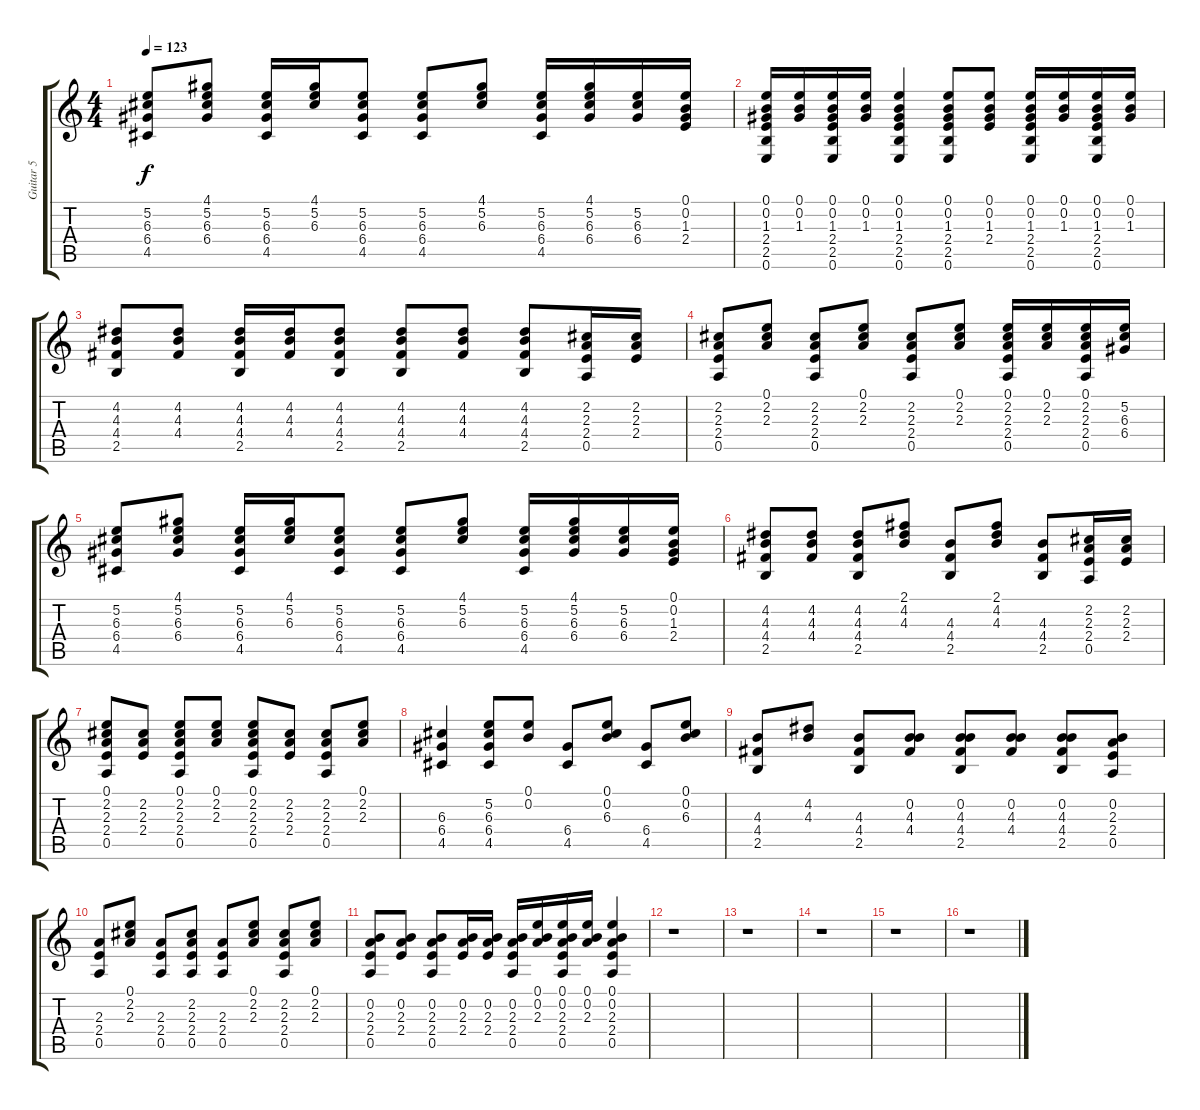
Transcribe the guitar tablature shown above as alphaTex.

\track ("Guitar 5" "Guitar 5") {instrument acousticguitarsteel}
\staff {score tabs}
\tuning (E4 B3 G3 D3 A2 E2) {hide}
\ts (4 4)
\tempo 123
\clef g2
\ks c
(5.2 6.3 6.4 4.5).8{dy f} (4.1 5.2 6.3 6.4).8 (5.2 6.3 6.4 4.5).16 (4.1 5.2 6.3).16 (5.2 6.3 6.4 4.5).8 (5.2 6.3 6.4 4.5).8 (4.1 5.2 6.3).8 (5.2 6.3 6.4 4.5).16 (4.1 5.2 6.3 6.4).16 (5.2 6.3 6.4).16 (0.1 0.2 1.3 2.4).16 |
(0.1 0.2 1.3 2.4 2.5 0.6).16 (0.1 0.2 1.3).16 (0.1 0.2 1.3 2.4 2.5 0.6).16 (0.1 0.2 1.3).16 (0.1 0.2 1.3 2.4 2.5 0.6).4 (0.1 0.2 1.3 2.4 2.5 0.6).8 (0.1 0.2 1.3 2.4).8 (0.1 0.2 1.3 2.4 2.5 0.6).16 (0.1 0.2 1.3).16 (0.1 0.2 1.3 2.4 2.5 0.6).16 (0.1 0.2 1.3).16 |
(4.2 4.3 4.4 2.5).8 (4.2 4.3 4.4).8 (4.2 4.3 4.4 2.5).16 (4.2 4.3 4.4).16 (4.2 4.3 4.4 2.5).8 (4.2 4.3 4.4 2.5).8 (4.2 4.3 4.4).8 (4.2 4.3 4.4 2.5).8 (2.2 2.3 2.4 0.5).16 (2.2 2.3 2.4).16 |
(2.2 2.3 2.4 0.5).8 (0.1 2.2 2.3).8 (2.2 2.3 2.4 0.5).8 (0.1 2.2 2.3).8 (2.2 2.3 2.4 0.5).8 (0.1 2.2 2.3).8 (0.1 2.2 2.3 2.4 0.5).16 (0.1 2.2 2.3).16 (0.1 2.2 2.3 2.4 0.5).16 (5.2 6.3 6.4).16 |
(5.2 6.3 6.4 4.5).8 (4.1 5.2 6.3 6.4).8 (5.2 6.3 6.4 4.5).16 (4.1 5.2 6.3).16 (5.2 6.3 6.4 4.5).8 (5.2 6.3 6.4 4.5).8 (4.1 5.2 6.3).8 (5.2 6.3 6.4 4.5).16 (4.1 5.2 6.3 6.4).16 (5.2 6.3 6.4).16 (0.1 0.2 1.3 2.4).16 |
(4.2 4.3 4.4 2.5).8 (4.2 4.3 4.4).8 (4.2 4.3 4.4 2.5).8 (2.1 4.2 4.3).8 (4.3 4.4 2.5).8 (2.1 4.2 4.3).8 (4.3 4.4 2.5).8 (2.2 2.3 2.4 0.5).16 (2.2 2.3 2.4).16 |
(0.1 2.2 2.3 2.4 0.5).8 (2.2 2.3 2.4).8 (0.1 2.2 2.3 2.4 0.5).8 (0.1 2.2 2.3).8 (0.1 2.2 2.3 2.4 0.5).8 (2.2 2.3 2.4).8 (2.2 2.3 2.4 0.5).8 (0.1 2.2 2.3).8 |
(6.3 6.4 4.5).4 (5.2 6.3 6.4 4.5).8 (0.1 0.2).8 (6.4 4.5).8 (0.1 0.2 6.3).8 (6.4 4.5).8 (0.1 0.2 6.3).8 |
(4.3 4.4 2.5).8 (4.2 4.3).8 (4.3 4.4 2.5).8 (0.2 4.3 4.4).8 (0.2 4.3 4.4 2.5).8 (0.2 4.3 4.4).8 (0.2 4.3 4.4 2.5).8 (0.2 2.3 2.4 0.5).8 |
(2.3 2.4 0.5).8 (0.1 2.2 2.3).8 (2.3 2.4 0.5).8 (2.2 2.3 2.4 0.5).8 (2.3 2.4 0.5).8 (0.1 2.2 2.3).8 (2.2 2.3 2.4 0.5).8 (0.1 2.2 2.3).8 |
(0.2 2.3 2.4 0.5).8 (0.2 2.3 2.4).8 (0.2 2.3 2.4 0.5).8 (0.2 2.3 2.4).16 (0.2 2.3 2.4).16 (0.2 2.3 2.4 0.5).16 (0.1 0.2 2.3).16 (0.1 0.2 2.3 2.4 0.5).16 (0.1 0.2 2.3).16 (0.1 0.2 2.3 2.4 0.5).4 |
r.1 |
r.1 |
r.1 |
r.1 |
r.1
